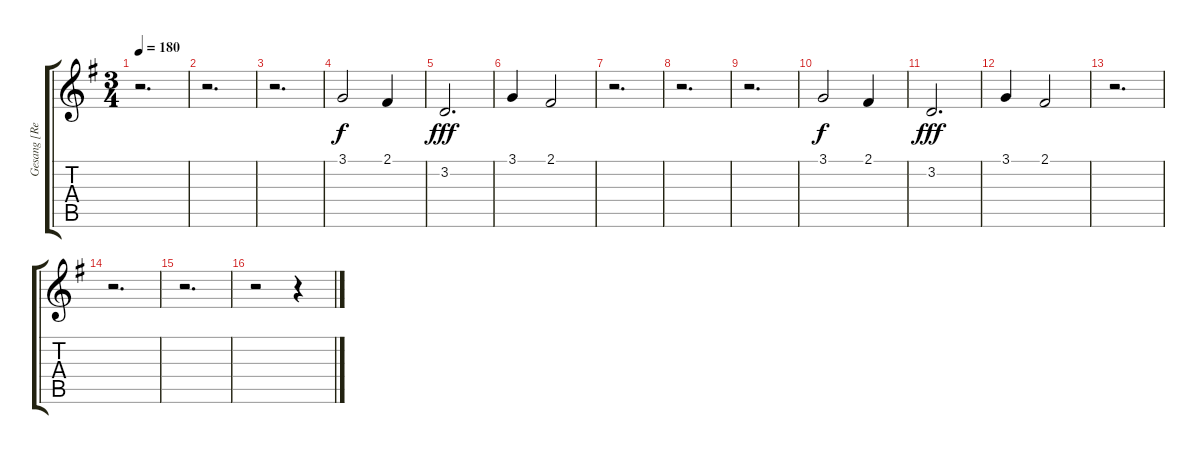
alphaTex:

\track ("Gesang [Refrain/Chor]" "Gesang [Re") {instrument choiraahs}
\staff {score tabs}
\tuning (E4 B3 G3 D3 A2 E2) {hide}
\ts (3 4)
\tempo 180
\clef g2
\ks eminor
r.2{d dy fff} |
r.2{d} |
r.2{d} |
3.1.2{dy f} 2.1.4 |
3.2.2{d dy fff} |
3.1.4 2.1.2 |
r.2{d} |
r.2{d} |
r.2{d} |
3.1.2{dy f} 2.1.4 |
3.2.2{d dy fff} |
3.1.4 2.1.2 |
r.2{d} |
r.2{d} |
r.2{d} |
r.2 r.4
